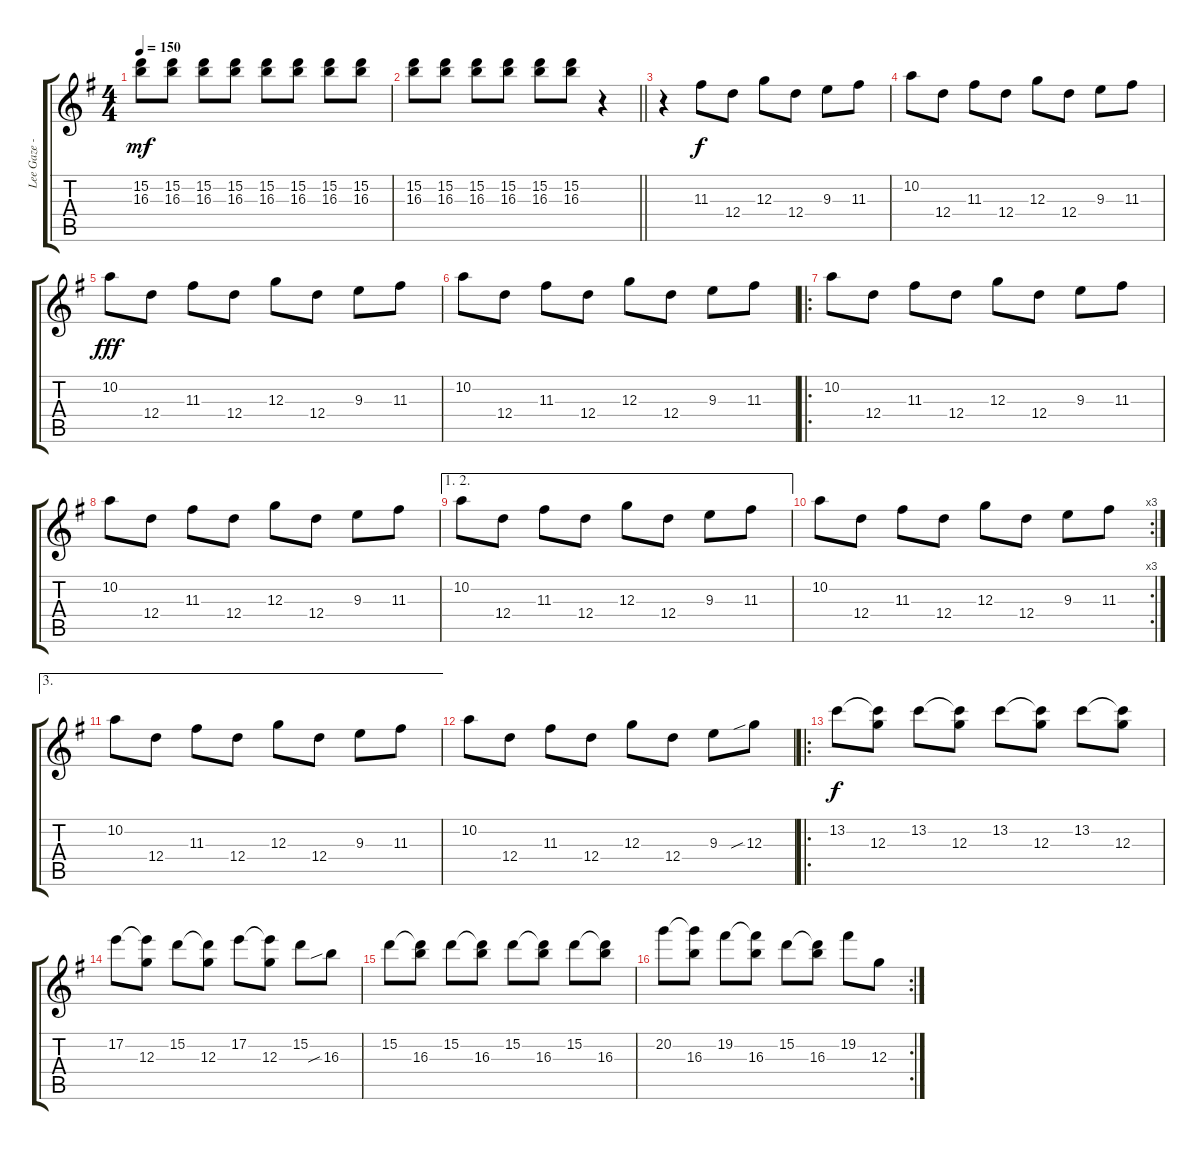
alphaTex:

\track ("Lee Gaze - Distorted Guitar" "Lee Gaze -") {instrument distortionguitar}
\staff {score tabs}
\tuning (E4 B3 G3 D3 A2 D2) {hide}
\ts (4 4)
\tempo 150
\clef g2
\ks g
(15.2 16.3).8{dy mf} (15.2 16.3).8 (15.2 16.3).8 (15.2 16.3).8 (15.2 16.3).8 (15.2 16.3).8 (15.2 16.3).8 (15.2 16.3).8 |
\barLineRight lightlight
(15.2 16.3).8 (15.2 16.3).8 (15.2 16.3).8 (15.2 16.3).8 (15.2 16.3).8 (15.2 16.3).8 r.4 |
r.4 11.3.8{dy f} 12.4.8 12.3.8 12.4.8 9.3.8 11.3.8 |
10.2.8 12.4.8 11.3.8 12.4.8 12.3.8 12.4.8 9.3.8 11.3.8 |
10.2.8{dy fff} 12.4.8 11.3.8 12.4.8 12.3.8 12.4.8 9.3.8 11.3.8 |
10.2.8 12.4.8 11.3.8 12.4.8 12.3.8 12.4.8 9.3.8 11.3.8 |
\ro
10.2.8 12.4.8 11.3.8 12.4.8 12.3.8 12.4.8 9.3.8 11.3.8 |
10.2.8 12.4.8 11.3.8 12.4.8 12.3.8 12.4.8 9.3.8 11.3.8 |
\ae (1 2)
10.2.8 12.4.8 11.3.8 12.4.8 12.3.8 12.4.8 9.3.8 11.3.8 |
\rc 3
10.2.8 12.4.8 11.3.8 12.4.8 12.3.8 12.4.8 9.3.8 11.3.8 |
\ae 3
10.2.8 12.4.8 11.3.8 12.4.8 12.3.8 12.4.8 9.3.8 11.3.8 |
10.2.8 12.4.8 11.3.8 12.4.8 12.3.8 12.4.8 9.3.8 12.3{sib}.8 |
\ro
13.2.8{dy f} (13.2{t} 12.3).8 13.2.8 (13.2{t} 12.3).8 13.2.8 (13.2{t} 12.3).8 13.2.8 (13.2{t} 12.3).8 |
17.2.8 (17.2{t} 12.3).8 15.2.8 (15.2{t} 12.3).8 17.2.8 (17.2{t} 12.3).8 15.2.8 16.3{sib}.8 |
15.2.8 (15.2{t} 16.3).8 15.2.8 (15.2{t} 16.3).8 15.2.8 (15.2{t} 16.3).8 15.2.8 (15.2{t} 16.3).8 |
\rc 2
20.2.8 (20.2{t} 16.3).8 19.2.8 (19.2{t} 16.3).8 15.2.8 (15.2{t} 16.3).8 19.2.8 12.3.8
